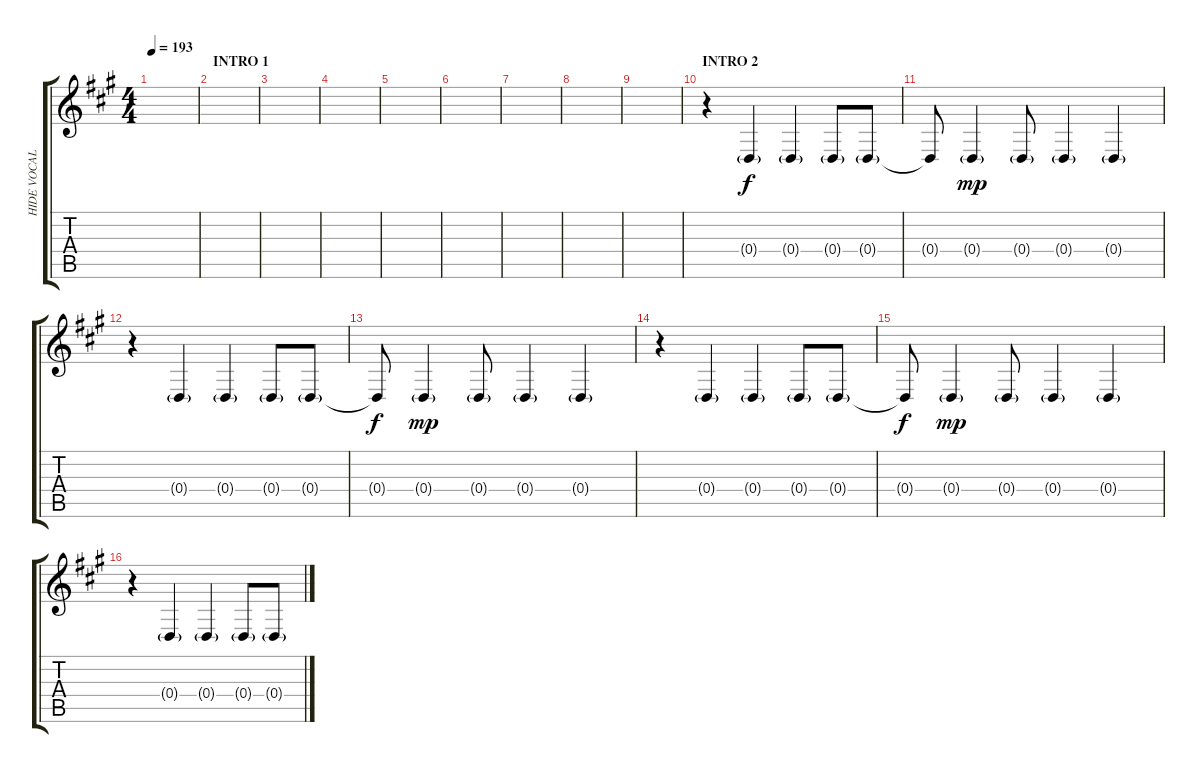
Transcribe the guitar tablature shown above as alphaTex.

\track ("HIDE VOCAL" "HIDE VOCAL") {instrument oboe}
\staff {score tabs}
\tuning (E4 B3 G3 D3 A2 E2) {hide}
\ts (4 4)
\tempo 193
\clef g2
\ks a
|
\section ("" "INTRO 1")
|
|
|
|
|
|
|
|
\section ("" "INTRO 2")
r.4 0.4{g}.4 0.4{g}.4 0.4{g}.8 0.4{g}.8 |
0.4{t}.8{dy f} 0.4{g}.4{dy mp} 0.4{g}.8 0.4{g}.4 0.4{g}.4 |
r.4 0.4{g}.4 0.4{g}.4 0.4{g}.8 0.4{g}.8 |
0.4{t}.8{dy f} 0.4{g}.4{dy mp} 0.4{g}.8 0.4{g}.4 0.4{g}.4 |
r.4 0.4{g}.4 0.4{g}.4 0.4{g}.8 0.4{g}.8 |
0.4{t}.8{dy f} 0.4{g}.4{dy mp} 0.4{g}.8 0.4{g}.4 0.4{g}.4 |
r.4 0.4{g}.4 0.4{g}.4 0.4{g}.8 0.4{g}.8
